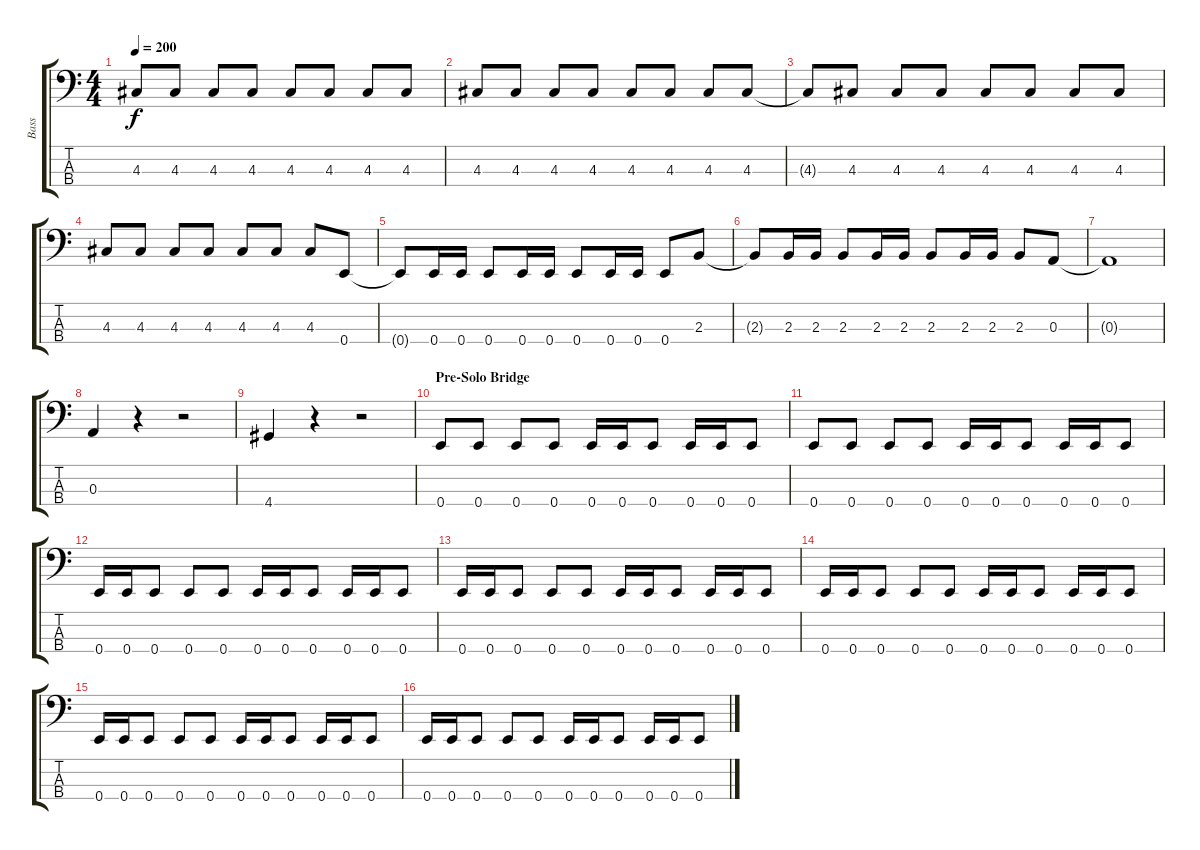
\track ("Bass" "Bass") {instrument electricbassfinger}
\staff {score tabs}
\tuning (G2 D2 A1 E1) {hide}
\ts (4 4)
\tempo 200
\clef f4
\ks c
4.3{t}.8{dy f} 4.3.8 4.3.8 4.3.8 4.3.8 4.3.8 4.3.8 4.3.8 |
4.3.8 4.3.8 4.3.8 4.3.8 4.3.8 4.3.8 4.3.8 4.3.8 |
4.3{t}.8 4.3.8 4.3.8 4.3.8 4.3.8 4.3.8 4.3.8 4.3.8 |
4.3.8 4.3.8 4.3.8 4.3.8 4.3.8 4.3.8 4.3.8 0.4.8 |
0.4{t}.8 0.4.16 0.4.16 0.4.8 0.4.16 0.4.16 0.4.8 0.4.16 0.4.16 0.4.8 2.3.8 |
2.3{t}.8 2.3.16 2.3.16 2.3.8 2.3.16 2.3.16 2.3.8 2.3.16 2.3.16 2.3.8 0.3.8 |
0.3{t}.1 |
0.3.4 r.4 r.2 |
4.4.4 r.4 r.2 |
\section ("" "Pre-Solo Bridge")
0.4.8 0.4.8 0.4.8 0.4.8 0.4.16 0.4.16 0.4.8 0.4.16 0.4.16 0.4.8 |
0.4.8 0.4.8 0.4.8 0.4.8 0.4.16 0.4.16 0.4.8 0.4.16 0.4.16 0.4.8 |
0.4.16 0.4.16 0.4.8 0.4.8 0.4.8 0.4.16 0.4.16 0.4.8 0.4.16 0.4.16 0.4.8 |
0.4.16 0.4.16 0.4.8 0.4.8 0.4.8 0.4.16 0.4.16 0.4.8 0.4.16 0.4.16 0.4.8 |
0.4.16 0.4.16 0.4.8 0.4.8 0.4.8 0.4.16 0.4.16 0.4.8 0.4.16 0.4.16 0.4.8 |
0.4.16 0.4.16 0.4.8 0.4.8 0.4.8 0.4.16 0.4.16 0.4.8 0.4.16 0.4.16 0.4.8 |
0.4.16 0.4.16 0.4.8 0.4.8 0.4.8 0.4.16 0.4.16 0.4.8 0.4.16 0.4.16 0.4.8
